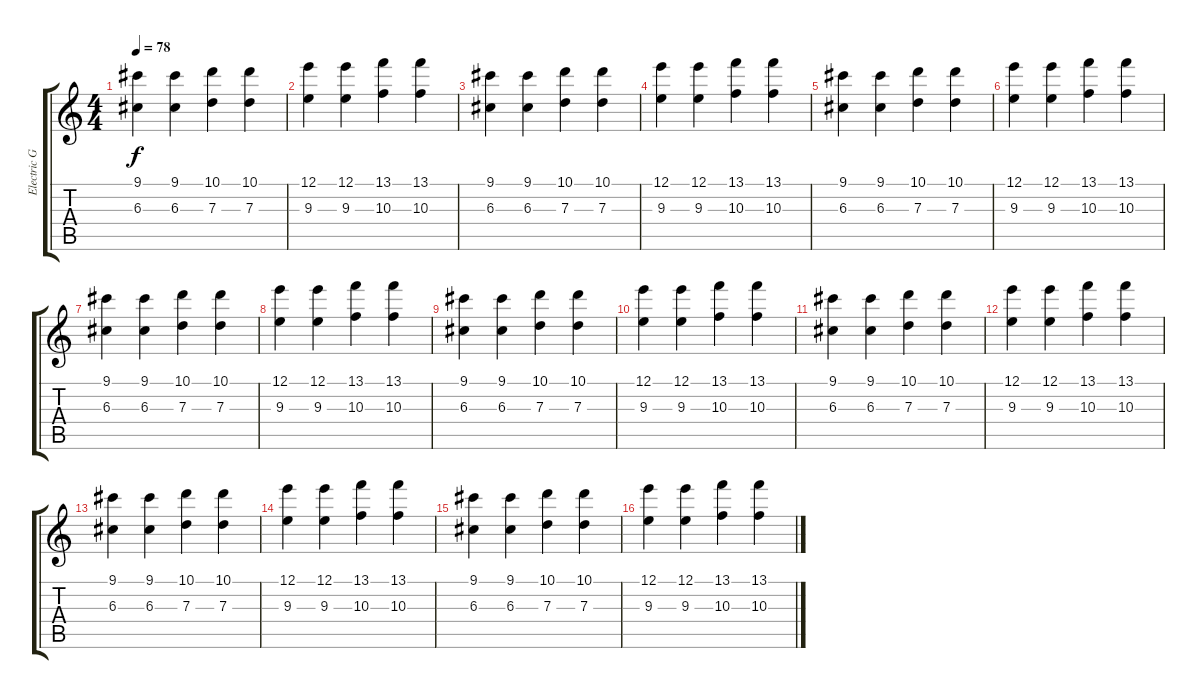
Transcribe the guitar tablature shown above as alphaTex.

\track ("Electric Guitar 2" "Electric G") {instrument distortionguitar}
\staff {score tabs}
\tuning (E4 B3 G3 D3 A2 E2) {hide}
\ts (4 4)
\tempo 78
\clef g2
\ks c
(9.1 6.3).4{dy f} (9.1 6.3).4 (10.1 7.3).4 (10.1 7.3).4 |
(12.1 9.3).4 (12.1 9.3).4 (13.1 10.3).4 (13.1 10.3).4 |
(9.1 6.3).4 (9.1 6.3).4 (10.1 7.3).4 (10.1 7.3).4 |
(12.1 9.3).4 (12.1 9.3).4 (13.1 10.3).4 (13.1 10.3).4 |
(9.1 6.3).4 (9.1 6.3).4 (10.1 7.3).4 (10.1 7.3).4 |
(12.1 9.3).4 (12.1 9.3).4 (13.1 10.3).4 (13.1 10.3).4 |
(9.1 6.3).4 (9.1 6.3).4 (10.1 7.3).4 (10.1 7.3).4 |
(12.1 9.3).4 (12.1 9.3).4 (13.1 10.3).4 (13.1 10.3).4 |
(9.1 6.3).4 (9.1 6.3).4 (10.1 7.3).4 (10.1 7.3).4 |
(12.1 9.3).4 (12.1 9.3).4 (13.1 10.3).4 (13.1 10.3).4 |
(9.1 6.3).4 (9.1 6.3).4 (10.1 7.3).4 (10.1 7.3).4 |
(12.1 9.3).4 (12.1 9.3).4 (13.1 10.3).4 (13.1 10.3).4 |
(9.1 6.3).4 (9.1 6.3).4 (10.1 7.3).4 (10.1 7.3).4 |
(12.1 9.3).4 (12.1 9.3).4 (13.1 10.3).4 (13.1 10.3).4 |
(9.1 6.3).4 (9.1 6.3).4 (10.1 7.3).4 (10.1 7.3).4 |
(12.1 9.3).4 (12.1 9.3).4 (13.1 10.3).4 (13.1 10.3).4
